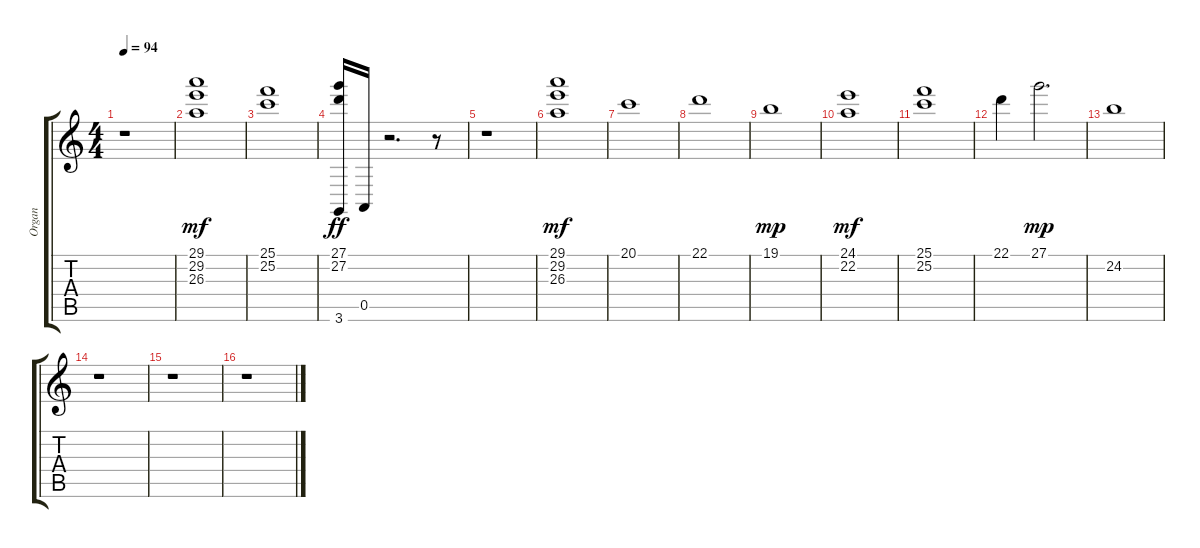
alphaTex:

\track ("Organ" "Organ") {instrument rockorgan}
\staff {score tabs}
\tuning (E4 B3 G3 D3 A2 E2) {hide}
\ts (4 4)
\tempo 94
\clef g2
\ks c
r.1{dy mf instrument rockorgan} |
(29.1 29.2 26.3).1{balance 8} |
(25.1 25.2).1{balance 9} |
(27.1 27.2 3.6).16{dy ff} 0.5.16 r.2{d} r.8 |
r.1 |
(29.1 29.2 26.3).1{dy mf} |
20.1.1 |
22.1.1 |
19.1.1{dy mp} |
(24.1 22.2).1{dy mf} |
(25.1 25.2).1 |
22.1.4 27.1.2{d dy mp} |
24.2.1 |
r.1 |
r.1 |
r.1
